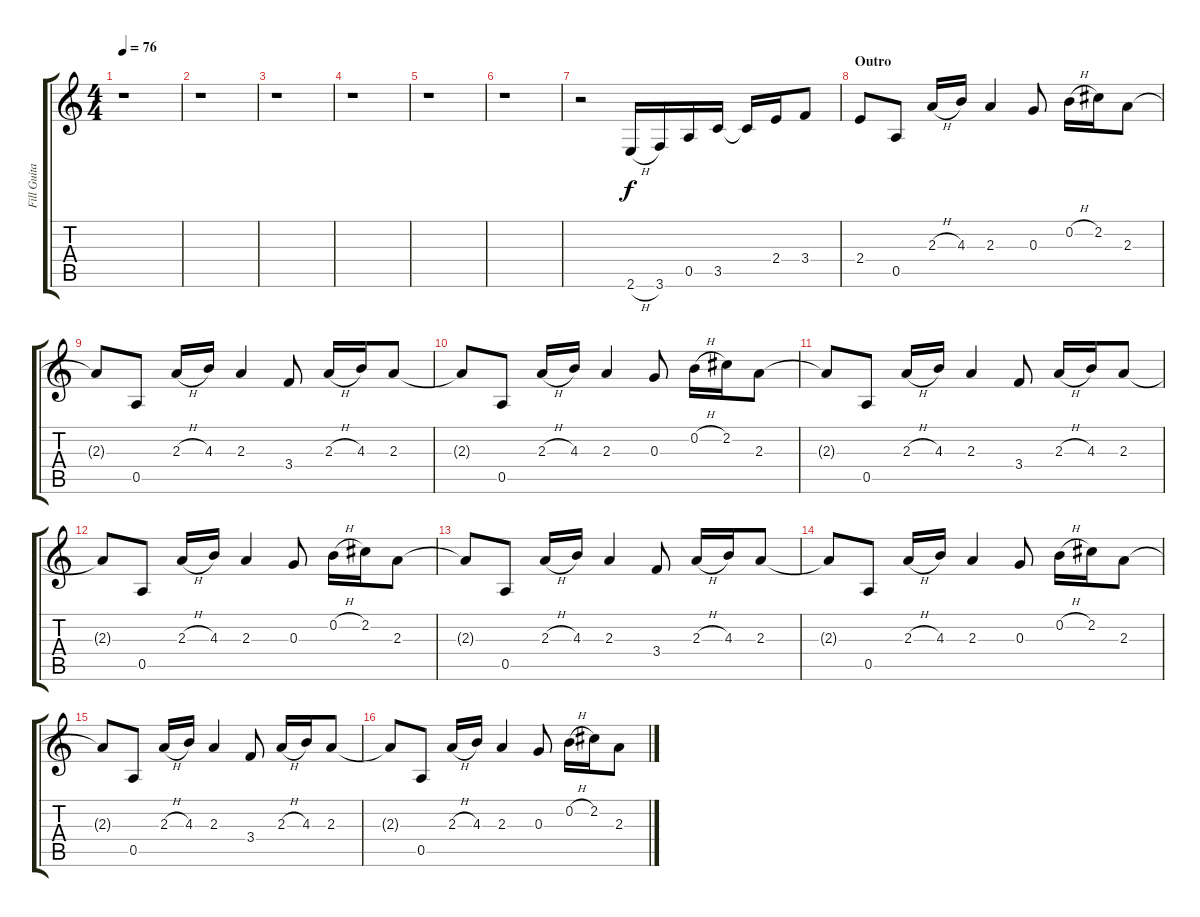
\track ("Fill Guitar #1" "Fill Guita") {instrument electricguitarclean}
\staff {score tabs}
\tuning (E4 B3 G3 D3 A2 D2) {hide}
\ts (4 4)
\tempo 76
\clef g2
\ks c
r.1{dy f} |
r.1 |
r.1 |
r.1 |
r.1 |
r.1 |
r.2 2.6{h}.16 3.6.16 0.5.16 3.5.16 3.5{t}.16 2.4.16 3.4.8 |
\section ("" "Outro")
2.4.8 0.5.8 2.3{h}.16 4.3.16 2.3.4 0.3.8 0.2{h}.16 2.2.16 2.3.8 |
2.3{t}.8 0.5.8 2.3{h}.16 4.3.16 2.3.4 3.4.8 2.3{h}.16 4.3.16 2.3.8 |
2.3{t}.8 0.5.8 2.3{h}.16 4.3.16 2.3.4 0.3.8 0.2{h}.16 2.2.16 2.3.8 |
2.3{t}.8 0.5.8 2.3{h}.16 4.3.16 2.3.4 3.4.8 2.3{h}.16 4.3.16 2.3.8 |
2.3{t}.8 0.5.8 2.3{h}.16 4.3.16 2.3.4 0.3.8 0.2{h}.16 2.2.16 2.3.8 |
2.3{t}.8 0.5.8 2.3{h}.16 4.3.16 2.3.4 3.4.8 2.3{h}.16 4.3.16 2.3.8 |
2.3{t}.8 0.5.8 2.3{h}.16 4.3.16 2.3.4 0.3.8 0.2{h}.16 2.2.16 2.3.8 |
2.3{t}.8 0.5.8 2.3{h}.16 4.3.16 2.3.4 3.4.8 2.3{h}.16 4.3.16 2.3.8 |
2.3{t}.8 0.5.8 2.3{h}.16 4.3.16 2.3.4 0.3.8 0.2{h}.16 2.2.16 2.3.8
